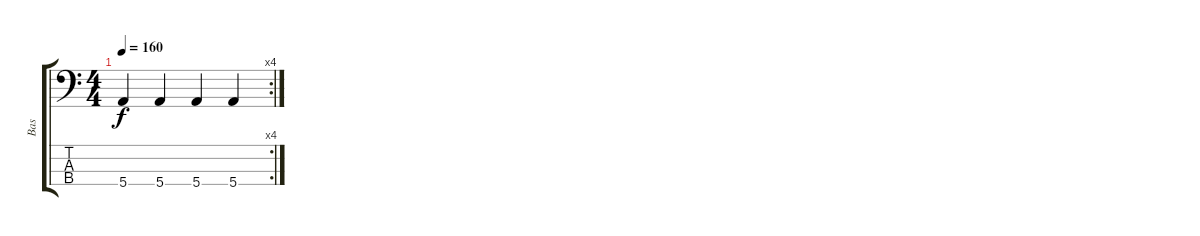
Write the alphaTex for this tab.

\track ("Bas" "Bas") {instrument electricbassfinger}
\staff {score tabs}
\tuning (G2 D2 A1 E1) {hide}
\rc 4
\ts (4 4)
\tempo 160
\clef f4
\ks c
5.4.4{dy f} 5.4.4 5.4.4 5.4.4
